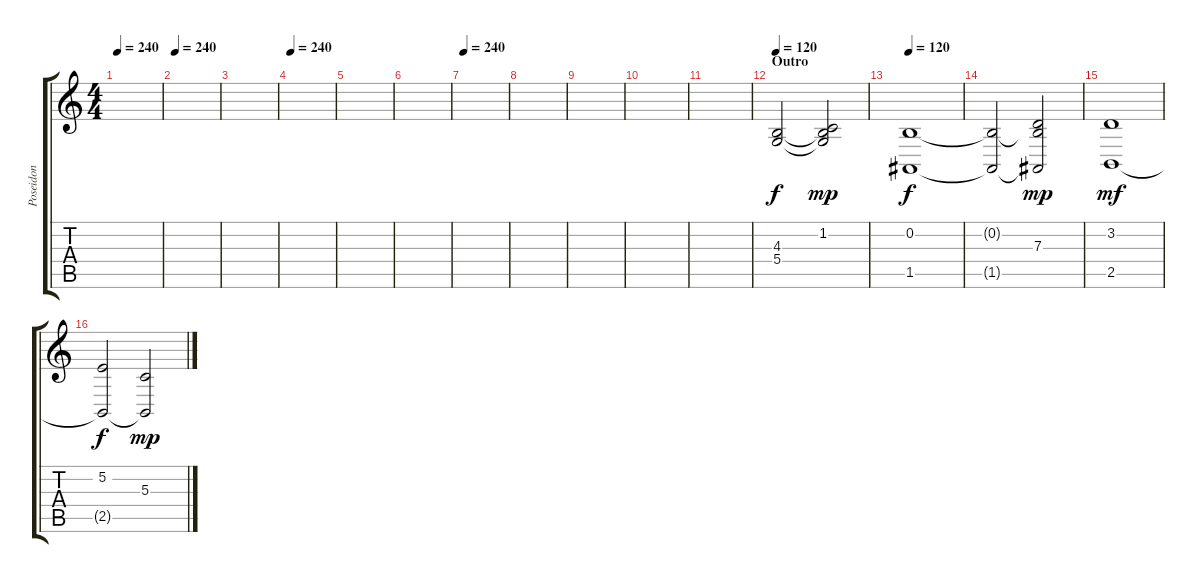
\track ("Poseidon" "Poseidon") {instrument seashore}
\staff {score tabs}
\tuning (E4 B3 G3 D3 A2 E2) {hide}
\ts (4 4)
\tempo 240
\clef g2
\ks c
|
\tempo 240
|
|
\tempo 240
|
|
|
\tempo 240
|
|
|
|
|
\section ("" "Outro")
\tempo 120
(4.3 5.4).2{dy f volume 5} (1.2 4.3{t} 5.4{t}).2{dy mp} |
\tempo 120
(0.2 1.5).1{dy f} |
(0.2{t} 1.5{t}).2 (0.2{t} 7.3 1.5{t}).2{dy mp} |
(3.2 2.5).1{dy mf} |
(5.2 2.5{t}).2{dy f} (5.3 2.5{t}).2{dy mp}
